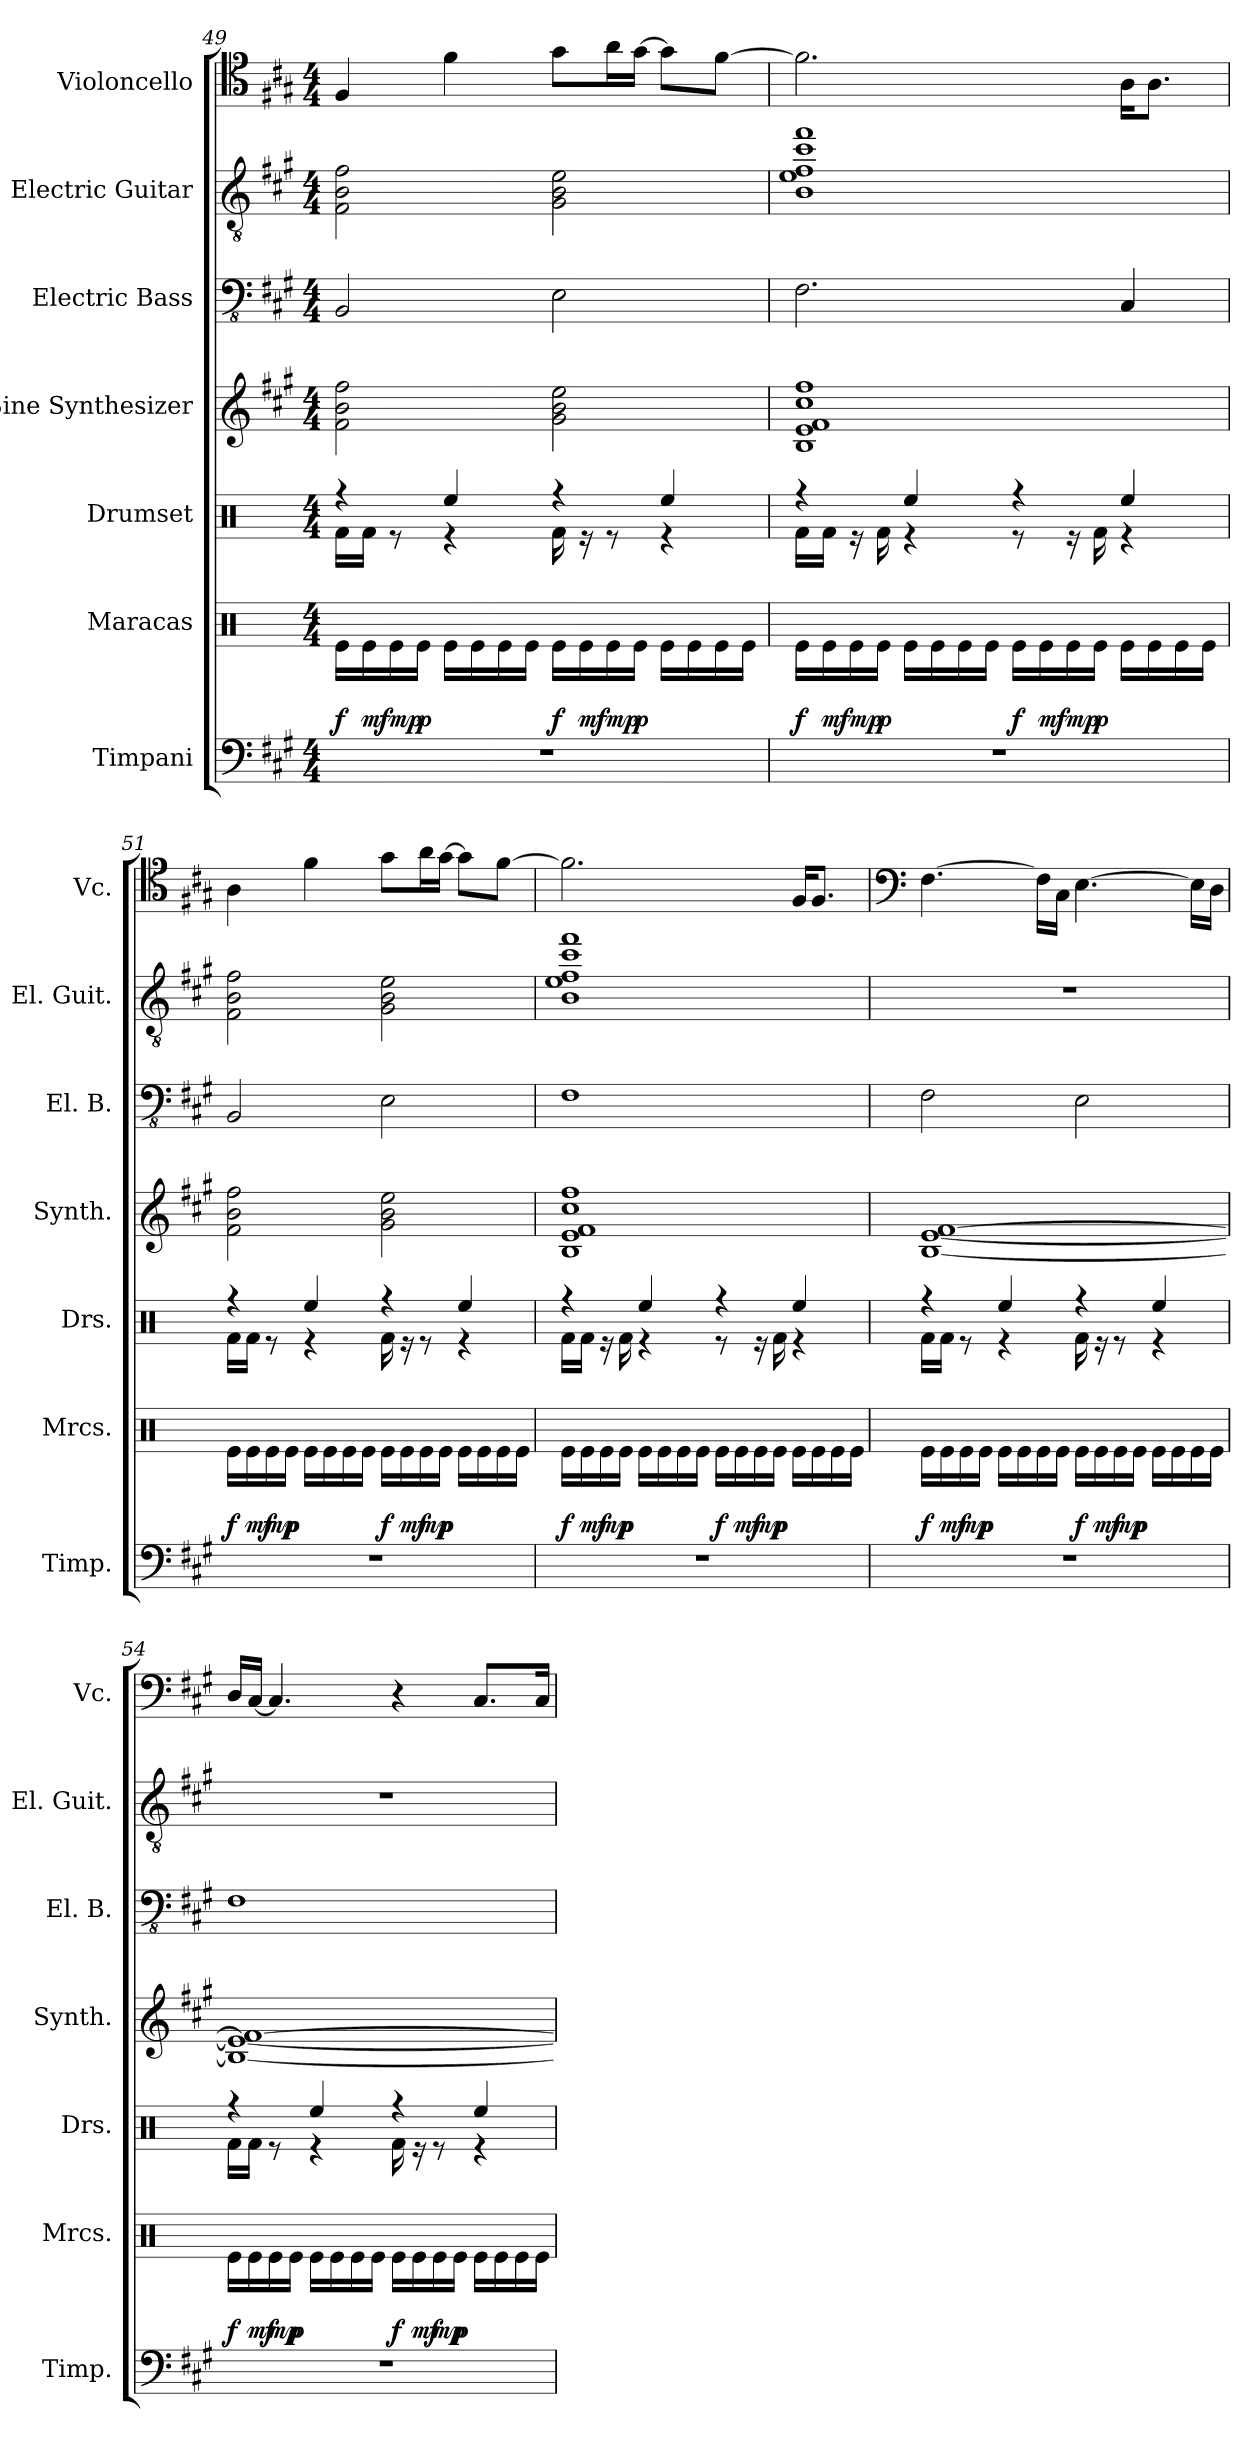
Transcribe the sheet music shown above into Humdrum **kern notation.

**kern	**kern	**dynam	**kern	**kern	**kern	**kern	**kern
*part7	*part6	*part6	*part5	*part4	*part3	*part2	*part1
*staff7	*staff6	*staff6	*staff5	*staff4	*staff3	*staff2	*staff1
*I"Timpani	*I"Maracas	*	*I"Drumset	*I"Sine Synthesizer	*I"Electric Bass	*I"Electric Guitar	*I"Violoncello
*I'Timp.	*I'Mrcs.	*	*I'Drs.	*I'Synth.	*I'El. B.	*I'El. Guit.	*I'Vc.
*clefF4	*clefX	*	*clefX	*clefG2	*clefFv4	*clefGv2	*clefC4
*k[f#c#g#]	*k[]	*	*k[]	*k[f#c#g#]	*k[f#c#g#]	*k[f#c#g#]	*k[f#c#g#]
*M4/4	*M4/4	*	*M4/4	*M4/4	*M4/4	*M4/4	*M4/4
=49	=49	=49	=49	=49	=49	=49	=49
*	*	*	*^	*	*	*	*
!	!	!LO:DY:b	!	!	!	!	!	!
1r	16Re\LL	f	4r	16Rf\LL	2f#\ 2b\ 2ff#\	2BBB/	2F#\ 2B\ 2f#\	4F#/
!	!	!LO:DY:b	!	!	!	!	!	!
.	16Re\	mf	.	16Rf\JJ	.	.	.	.
!	!	!LO:DY:b	!	!	!	!	!	!
.	16Re\	mp	.	8r	.	.	.	.
!	!	!LO:DY:b	!	!	!	!	!	!
.	16Re\JJ	p	.	.	.	.	.	.
.	16Re\LL	.	4Ree/	4r	.	.	.	4f#\
.	16Re\	.	.	.	.	.	.	.
.	16Re\	.	.	.	.	.	.	.
.	16Re\JJ	.	.	.	.	.	.	.
!	!	!LO:DY:b	!	!	!	!	!	!
.	16Re\LL	f	4r	16Rf\	2g#\ 2b\ 2ee\	2EE\	2G#\ 2B\ 2e\	8g#\L
!	!	!LO:DY:b	!	!	!	!	!	!
.	16Re\	mf	.	16r	.	.	.	.
!	!	!LO:DY:b	!	!	!	!	!	!
.	16Re\	mp	.	8r	.	.	.	16a\L
!	!	!LO:DY:b	!	!	!	!	!	!
.	16Re\JJ	p	.	.	.	.	.	[16g#\JJ
.	16Re\LL	.	4Ree/	4r	.	.	.	8g#\L]
.	16Re\	.	.	.	.	.	.	.
.	16Re\	.	.	.	.	.	.	[8f#\J
.	16Re\JJ	.	.	.	.	.	.	.
!!LO:PB:g=z
=50	=50	=50	=50	=50	=50	=50	=50	=50
!	!	!LO:DY:b	!	!	!	!	!	!
1r	16Re\LL	f	4r	16Rf\LL	1B 1e 1f# 1cc# 1ff#	2.FF#\	1B 1e 1f# 1cc# 1ff#	2.f#\]
!	!	!LO:DY:b	!	!	!	!	!	!
.	16Re\	mf	.	16Rf\JJ	.	.	.	.
!	!	!LO:DY:b	!	!	!	!	!	!
.	16Re\	mp	.	16r	.	.	.	.
!	!	!LO:DY:b	!	!	!	!	!	!
.	16Re\JJ	p	.	16Rf\	.	.	.	.
.	16Re\LL	.	4Ree/	4r	.	.	.	.
.	16Re\	.	.	.	.	.	.	.
.	16Re\	.	.	.	.	.	.	.
.	16Re\JJ	.	.	.	.	.	.	.
!	!	!LO:DY:b	!	!	!	!	!	!
.	16Re\LL	f	4r	8r	.	.	.	.
!	!	!LO:DY:b	!	!	!	!	!	!
.	16Re\	mf	.	.	.	.	.	.
!	!	!LO:DY:b	!	!	!	!	!	!
.	16Re\	mp	.	16r	.	.	.	.
!	!	!LO:DY:b	!	!	!	!	!	!
.	16Re\JJ	p	.	16Rf\	.	.	.	.
.	16Re\LL	.	4Ree/	4r	.	4CC#/	.	16A\KL
.	16Re\	.	.	.	.	.	.	8.A\J
.	16Re\	.	.	.	.	.	.	.
.	16Re\JJ	.	.	.	.	.	.	.
=51	=51	=51	=51	=51	=51	=51	=51	=51
!	!	!LO:DY:b	!	!	!	!	!	!
1r	16Re\LL	f	4r	16Rf\LL	2f#\ 2b\ 2ff#\	2BBB/	2F#\ 2B\ 2f#\	4A\
!	!	!LO:DY:b	!	!	!	!	!	!
.	16Re\	mf	.	16Rf\JJ	.	.	.	.
!	!	!LO:DY:b	!	!	!	!	!	!
.	16Re\	mp	.	8r	.	.	.	.
!	!	!LO:DY:b	!	!	!	!	!	!
.	16Re\JJ	p	.	.	.	.	.	.
.	16Re\LL	.	4Ree/	4r	.	.	.	4f#\
.	16Re\	.	.	.	.	.	.	.
.	16Re\	.	.	.	.	.	.	.
.	16Re\JJ	.	.	.	.	.	.	.
!	!	!LO:DY:b	!	!	!	!	!	!
.	16Re\LL	f	4r	16Rf\	2g#\ 2b\ 2ee\	2EE\	2G#\ 2B\ 2e\	8g#\L
!	!	!LO:DY:b	!	!	!	!	!	!
.	16Re\	mf	.	16r	.	.	.	.
!	!	!LO:DY:b	!	!	!	!	!	!
.	16Re\	mp	.	8r	.	.	.	16a\L
!	!	!LO:DY:b	!	!	!	!	!	!
.	16Re\JJ	p	.	.	.	.	.	[16g#\JJ
.	16Re\LL	.	4Ree/	4r	.	.	.	8g#\L]
.	16Re\	.	.	.	.	.	.	.
.	16Re\	.	.	.	.	.	.	[8f#\J
.	16Re\JJ	.	.	.	.	.	.	.
!!LO:PB:g=z
=52	=52	=52	=52	=52	=52	=52	=52	=52
!	!	!LO:DY:b	!	!	!	!	!	!
1r	16Re\LL	f	4r	16Rf\LL	1B 1e 1f# 1cc# 1ff#	1FF#	1B 1e 1f# 1cc# 1ff#	2.f#\]
!	!	!LO:DY:b	!	!	!	!	!	!
.	16Re\	mf	.	16Rf\JJ	.	.	.	.
!	!	!LO:DY:b	!	!	!	!	!	!
.	16Re\	mp	.	16r	.	.	.	.
!	!	!LO:DY:b	!	!	!	!	!	!
.	16Re\JJ	p	.	16Rf\	.	.	.	.
.	16Re\LL	.	4Ree/	4r	.	.	.	.
.	16Re\	.	.	.	.	.	.	.
.	16Re\	.	.	.	.	.	.	.
.	16Re\JJ	.	.	.	.	.	.	.
!	!	!LO:DY:b	!	!	!	!	!	!
.	16Re\LL	f	4r	8r	.	.	.	.
!	!	!LO:DY:b	!	!	!	!	!	!
.	16Re\	mf	.	.	.	.	.	.
!	!	!LO:DY:b	!	!	!	!	!	!
.	16Re\	mp	.	16r	.	.	.	.
!	!	!LO:DY:b	!	!	!	!	!	!
.	16Re\JJ	p	.	16Rf\	.	.	.	.
.	16Re\LL	.	4Ree/	4r	.	.	.	16F#/KL
.	16Re\	.	.	.	.	.	.	8.F#/J
.	16Re\	.	.	.	.	.	.	.
.	16Re\JJ	.	.	.	.	.	.	.
=53	=53	=53	=53	=53	=53	=53	=53	=53
*	*	*	*	*	*	*	*	*clefF4
!	!	!LO:DY:b	!	!	!	!	!	!
1r	16Re\LL	f	4r	16Rf\LL	[1B [1e [1f#	2FF#\	1r	[4.F#\
!	!	!LO:DY:b	!	!	!	!	!	!
.	16Re\	mf	.	16Rf\JJ	.	.	.	.
!	!	!LO:DY:b	!	!	!	!	!	!
.	16Re\	mp	.	8r	.	.	.	.
!	!	!LO:DY:b	!	!	!	!	!	!
.	16Re\JJ	p	.	.	.	.	.	.
.	16Re\LL	.	4Ree/	4r	.	.	.	.
.	16Re\	.	.	.	.	.	.	.
.	16Re\	.	.	.	.	.	.	16F#\LL]
.	16Re\JJ	.	.	.	.	.	.	16C#\JJ
!	!	!LO:DY:b	!	!	!	!	!	!
.	16Re\LL	f	4r	16Rf\	.	2EE\	.	[4.E\
!	!	!LO:DY:b	!	!	!	!	!	!
.	16Re\	mf	.	16r	.	.	.	.
!	!	!LO:DY:b	!	!	!	!	!	!
.	16Re\	mp	.	8r	.	.	.	.
!	!	!LO:DY:b	!	!	!	!	!	!
.	16Re\JJ	p	.	.	.	.	.	.
.	16Re\LL	.	4Ree/	4r	.	.	.	.
.	16Re\	.	.	.	.	.	.	.
.	16Re\	.	.	.	.	.	.	16E\LL]
.	16Re\JJ	.	.	.	.	.	.	16D\JJ
!!LO:PB:g=z
=54	=54	=54	=54	=54	=54	=54	=54	=54
!	!	!LO:DY:b	!	!	!	!	!	!
1r	16Re\LL	f	4r	16Rf\LL	1B_ 1e_ 1f#_	1FF#	1r	16D/LL
!	!	!LO:DY:b	!	!	!	!	!	!
.	16Re\	mf	.	16Rf\JJ	.	.	.	[16C#/JJ
!	!	!LO:DY:b	!	!	!	!	!	!
.	16Re\	mp	.	8r	.	.	.	4.C#/]
!	!	!LO:DY:b	!	!	!	!	!	!
.	16Re\JJ	p	.	.	.	.	.	.
.	16Re\LL	.	4Ree/	4r	.	.	.	.
.	16Re\	.	.	.	.	.	.	.
.	16Re\	.	.	.	.	.	.	.
.	16Re\JJ	.	.	.	.	.	.	.
!	!	!LO:DY:b	!	!	!	!	!	!
.	16Re\LL	f	4r	16Rf\	.	.	.	4r
!	!	!LO:DY:b	!	!	!	!	!	!
.	16Re\	mf	.	16r	.	.	.	.
!	!	!LO:DY:b	!	!	!	!	!	!
.	16Re\	mp	.	8r	.	.	.	.
!	!	!LO:DY:b	!	!	!	!	!	!
.	16Re\JJ	p	.	.	.	.	.	.
.	16Re\LL	.	4Ree/	4r	.	.	.	8.C#/L
.	16Re\	.	.	.	.	.	.	.
.	16Re\	.	.	.	.	.	.	.
.	16Re\JJ	.	.	.	.	.	.	16C#/Jk
*	*	*	*v	*v	*	*	*	*
=	=	=	=	=	=	=	=
*-	*-	*-	*-	*-	*-	*-	*-
